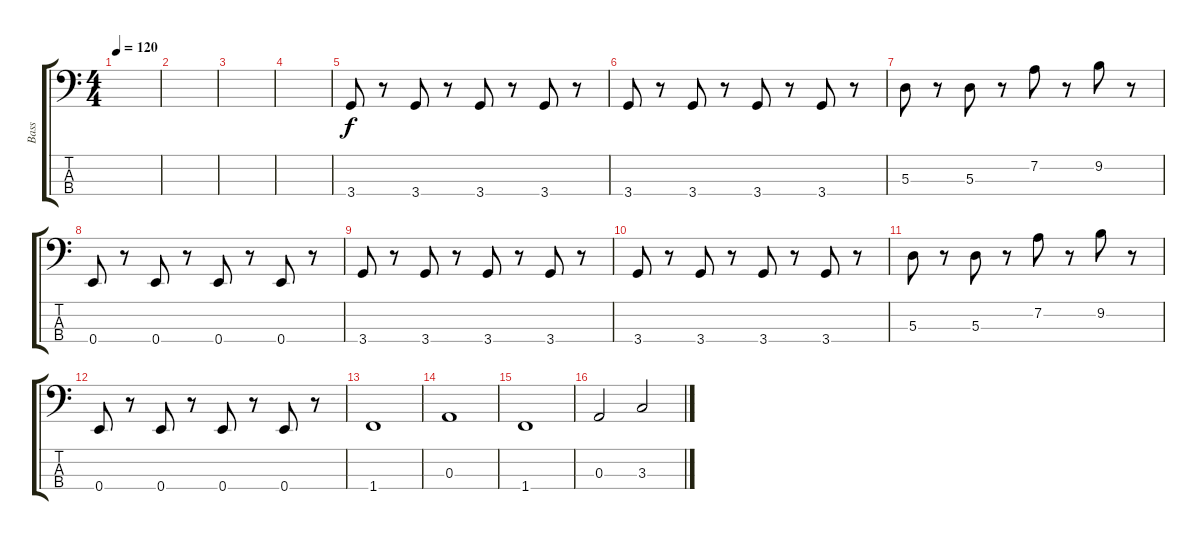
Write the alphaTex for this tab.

\track ("Bass" "Bass") {instrument electricbassfinger}
\staff {score tabs}
\tuning (G2 D2 A1 E1) {hide}
\ts (4 4)
\tempo 120
\clef f4
\ks c
|
|
|
|
3.4.8 r.8 3.4.8 r.8 3.4.8 r.8 3.4.8 r.8 |
3.4.8 r.8 3.4.8 r.8 3.4.8 r.8 3.4.8 r.8 |
5.3.8 r.8 5.3.8 r.8 7.2.8 r.8 9.2.8 r.8 |
0.4.8 r.8 0.4.8 r.8 0.4.8 r.8 0.4.8 r.8 |
3.4.8 r.8 3.4.8 r.8 3.4.8 r.8 3.4.8 r.8 |
3.4.8 r.8 3.4.8 r.8 3.4.8 r.8 3.4.8 r.8 |
5.3.8 r.8 5.3.8 r.8 7.2.8 r.8 9.2.8 r.8 |
0.4.8 r.8 0.4.8 r.8 0.4.8 r.8 0.4.8 r.8 |
1.4.1 |
0.3.1 |
1.4.1 |
0.3.2 3.3.2
